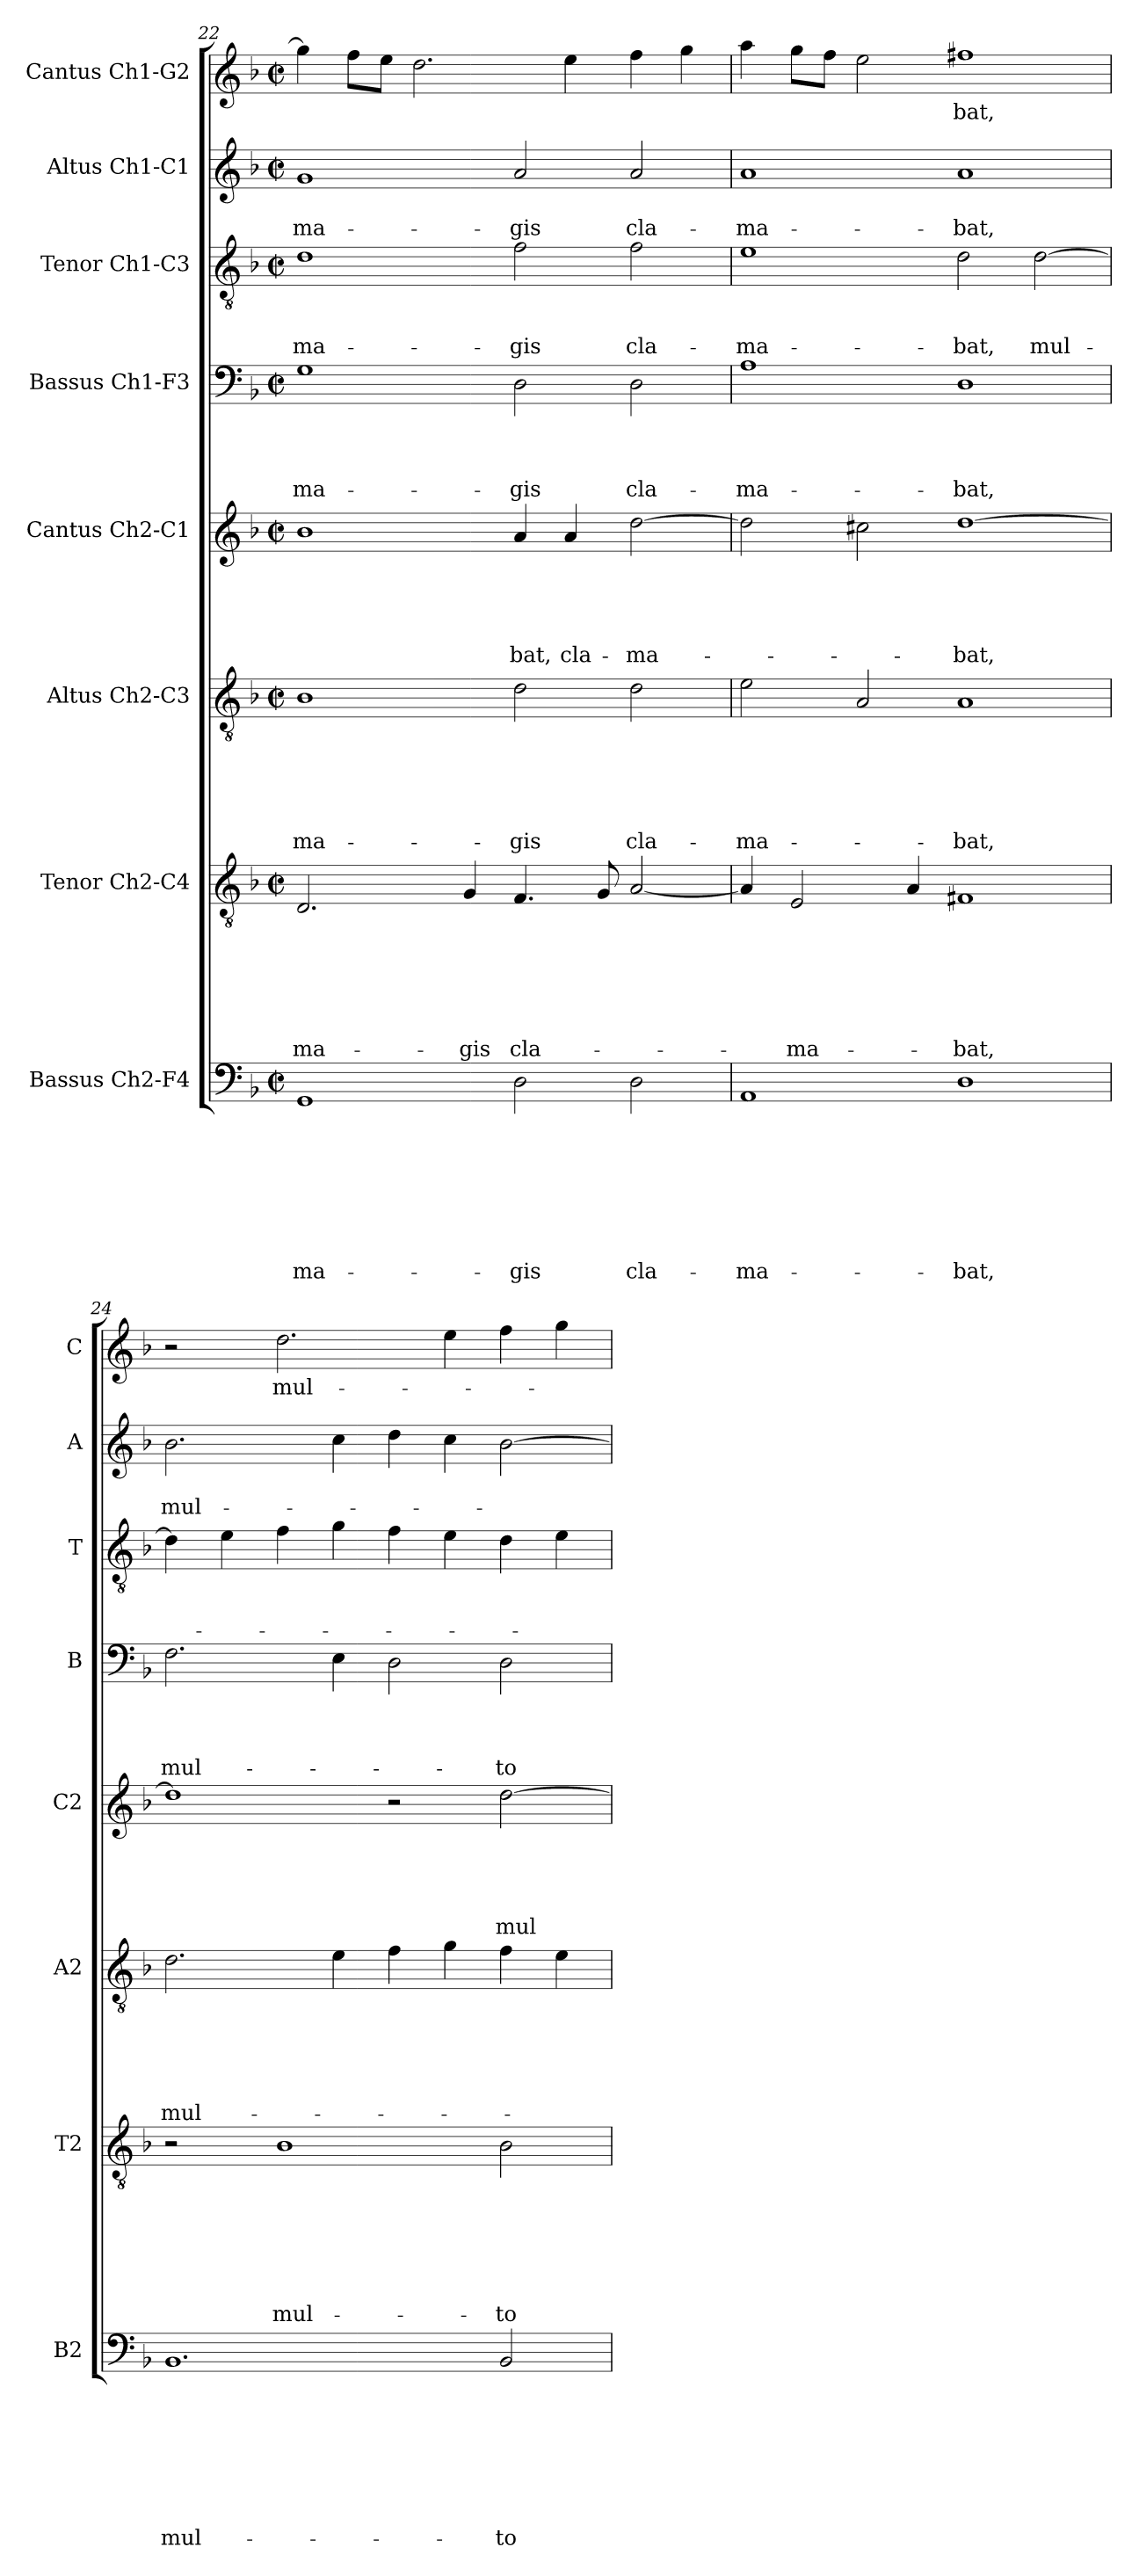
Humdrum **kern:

**kern	**text	**text	**text	**text	**text	**text	**text	**text	**kern	**text	**text	**text	**text	**text	**text	**text	**kern	**text	**text	**text	**text	**text	**text	**kern	**text	**text	**text	**text	**text	**kern	**text	**text	**text	**text	**kern	**text	**text	**text	**kern	**text	**text	**kern	**text
*part8	*part8	*part8	*part8	*part8	*part8	*part8	*part8	*part8	*part7	*part7	*part7	*part7	*part7	*part7	*part7	*part7	*part6	*part6	*part6	*part6	*part6	*part6	*part6	*part5	*part5	*part5	*part5	*part5	*part5	*part4	*part4	*part4	*part4	*part4	*part3	*part3	*part3	*part3	*part2	*part2	*part2	*part1	*part1
*staff8	*staff8	*staff8	*staff8	*staff8	*staff8	*staff8	*staff8	*staff8	*staff7	*staff7	*staff7	*staff7	*staff7	*staff7	*staff7	*staff7	*staff6	*staff6	*staff6	*staff6	*staff6	*staff6	*staff6	*staff5	*staff5	*staff5	*staff5	*staff5	*staff5	*staff4	*staff4	*staff4	*staff4	*staff4	*staff3	*staff3	*staff3	*staff3	*staff2	*staff2	*staff2	*staff1	*staff1
*I"Bassus Ch2-F4	*	*	*	*	*	*	*	*	*I"Tenor Ch2-C4	*	*	*	*	*	*	*	*I"Altus Ch2-C3	*	*	*	*	*	*	*I"Cantus Ch2-C1	*	*	*	*	*	*I"Bassus Ch1-F3	*	*	*	*	*I"Tenor Ch1-C3	*	*	*	*I"Altus Ch1-C1	*	*	*I"Cantus Ch1-G2	*
*I'B2	*	*	*	*	*	*	*	*	*I'T2	*	*	*	*	*	*	*	*I'A2	*	*	*	*	*	*	*I'C2	*	*	*	*	*	*I'B	*	*	*	*	*I'T	*	*	*	*I'A	*	*	*I'C	*
*clefF4	*	*	*	*	*	*	*	*	*clefGv2	*	*	*	*	*	*	*	*clefGv2	*	*	*	*	*	*	*clefG2	*	*	*	*	*	*clefF4	*	*	*	*	*clefGv2	*	*	*	*clefG2	*	*	*clefG2	*
*k[b-]	*	*	*	*	*	*	*	*	*k[b-]	*	*	*	*	*	*	*	*k[b-]	*	*	*	*	*	*	*k[b-]	*	*	*	*	*	*k[b-]	*	*	*	*	*k[b-]	*	*	*	*k[b-]	*	*	*k[b-]	*
*F:	*	*	*	*	*	*	*	*	*F:	*	*	*	*	*	*	*	*F:	*	*	*	*	*	*	*F:	*	*	*	*	*	*F:	*	*	*	*	*F:	*	*	*	*F:	*	*	*F:	*
*M2/2	*	*	*	*	*	*	*	*	*M2/2	*	*	*	*	*	*	*	*M2/2	*	*	*	*	*	*	*M2/2	*	*	*	*	*	*M2/2	*	*	*	*	*M2/2	*	*	*	*M2/2	*	*	*M2/2	*
*met(c|)	*	*	*	*	*	*	*	*	*met(c|)	*	*	*	*	*	*	*	*met(c|)	*	*	*	*	*	*	*met(c|)	*	*	*	*	*	*met(c|)	*	*	*	*	*met(c|)	*	*	*	*met(c|)	*	*	*met(c|)	*
=22	=22	=22	=22	=22	=22	=22	=22	=22	=22	=22	=22	=22	=22	=22	=22	=22	=22	=22	=22	=22	=22	=22	=22	=22	=22	=22	=22	=22	=22	=22	=22	=22	=22	=22	=22	=22	=22	=22	=22	=22	=22	=22	=22
!	!	!	!	!	!	!	!	!LO:LY:b	!	!	!	!	!	!	!	!LO:LY:b	!	!	!	!	!	!	!LO:LY:b	!	!	!	!	!	!	!	!	!	!	!LO:LY:b	!	!	!	!LO:LY:b	!	!	!LO:LY:b	!	!
1GG	.	.	.	.	.	.	.	ma-	2.D/	.	.	.	.	.	.	ma-	1B-	.	.	.	.	.	ma-	1b-	.	.	.	.	.	1G	.	.	.	ma-	1d	.	.	ma-	1g	.	ma-	4gg\]	.
.	.	.	.	.	.	.	.	.	.	.	.	.	.	.	.	.	.	.	.	.	.	.	.	.	.	.	.	.	.	.	.	.	.	.	.	.	.	.	.	.	.	8ff\L	.
.	.	.	.	.	.	.	.	.	.	.	.	.	.	.	.	.	.	.	.	.	.	.	.	.	.	.	.	.	.	.	.	.	.	.	.	.	.	.	.	.	.	8ee\J	.
.	.	.	.	.	.	.	.	.	.	.	.	.	.	.	.	.	.	.	.	.	.	.	.	.	.	.	.	.	.	.	.	.	.	.	.	.	.	.	.	.	.	2.dd\	.
!	!	!	!	!	!	!	!	!	!	!	!	!	!	!	!	!LO:LY:b	!	!	!	!	!	!	!	!	!	!	!	!	!	!	!	!	!	!	!	!	!	!	!	!	!	!	!
.	.	.	.	.	.	.	.	.	4G/	.	.	.	.	.	.	-gis	.	.	.	.	.	.	.	.	.	.	.	.	.	.	.	.	.	.	.	.	.	.	.	.	.	.	.
!	!	!	!	!	!	!	!	!LO:LY:b	!	!	!	!	!	!	!	!LO:LY:b	!	!	!	!	!	!	!LO:LY:b	!	!	!	!	!	!LO:LY:b	!	!	!	!	!LO:LY:b	!	!	!	!LO:LY:b	!	!	!LO:LY:b	!	!
2D\	.	.	.	.	.	.	.	-gis	4.F/	.	.	.	.	.	.	cla-	2d\	.	.	.	.	.	-gis	4a/	.	.	.	.	-bat,	2D\	.	.	.	-gis	2f\	.	.	-gis	2a/	.	-gis	.	.
!	!	!	!	!	!	!	!	!	!	!	!	!	!	!	!	!	!	!	!	!	!	!	!	!	!	!	!	!	!LO:LY:b	!	!	!	!	!	!	!	!	!	!	!	!	!	!
.	.	.	.	.	.	.	.	.	.	.	.	.	.	.	.	.	.	.	.	.	.	.	.	4a/	.	.	.	.	cla-	.	.	.	.	.	.	.	.	.	.	.	.	4ee\	.
.	.	.	.	.	.	.	.	.	8G/	.	.	.	.	.	.	.	.	.	.	.	.	.	.	.	.	.	.	.	.	.	.	.	.	.	.	.	.	.	.	.	.	.	.
!	!	!	!	!	!	!	!	!LO:LY:b	!	!	!	!	!	!	!	!	!	!	!	!	!	!	!LO:LY:b	!	!	!	!	!	!LO:LY:b	!	!	!	!	!LO:LY:b	!	!	!	!LO:LY:b	!	!	!LO:LY:b	!	!
2D\	.	.	.	.	.	.	.	cla-	[2A/	.	.	.	.	.	.	.	2d\	.	.	.	.	.	cla-	[2dd\	.	.	.	.	-ma-	2D\	.	.	.	cla-	2f\	.	.	cla-	2a/	.	cla-	4ff\	.
.	.	.	.	.	.	.	.	.	.	.	.	.	.	.	.	.	.	.	.	.	.	.	.	.	.	.	.	.	.	.	.	.	.	.	.	.	.	.	.	.	.	4gg\	.
=23	=23	=23	=23	=23	=23	=23	=23	=23	=23	=23	=23	=23	=23	=23	=23	=23	=23	=23	=23	=23	=23	=23	=23	=23	=23	=23	=23	=23	=23	=23	=23	=23	=23	=23	=23	=23	=23	=23	=23	=23	=23	=23	=23
!	!	!	!	!	!	!	!	!LO:LY:b	!	!	!	!	!	!	!	!	!	!	!	!	!	!	!LO:LY:b	!	!	!	!	!	!	!	!	!	!	!LO:LY:b	!	!	!	!LO:LY:b	!	!	!LO:LY:b	!	!
1AA	.	.	.	.	.	.	.	-ma-	4A/]	.	.	.	.	.	.	.	2e\	.	.	.	.	.	-ma-	2dd\]	.	.	.	.	.	1A	.	.	.	-ma-	1e	.	.	-ma-	1a	.	-ma-	4aa\	.
!	!	!	!	!	!	!	!	!	!	!	!	!	!	!	!	!LO:LY:b	!	!	!	!	!	!	!	!	!	!	!	!	!	!	!	!	!	!	!	!	!	!	!	!	!	!	!
.	.	.	.	.	.	.	.	.	2E/	.	.	.	.	.	.	-ma-	.	.	.	.	.	.	.	.	.	.	.	.	.	.	.	.	.	.	.	.	.	.	.	.	.	8gg\L	.
.	.	.	.	.	.	.	.	.	.	.	.	.	.	.	.	.	.	.	.	.	.	.	.	.	.	.	.	.	.	.	.	.	.	.	.	.	.	.	.	.	.	8ff\J	.
.	.	.	.	.	.	.	.	.	.	.	.	.	.	.	.	.	2A/	.	.	.	.	.	.	2cc#X\	.	.	.	.	.	.	.	.	.	.	.	.	.	.	.	.	.	2ee\	.
.	.	.	.	.	.	.	.	.	4A/	.	.	.	.	.	.	.	.	.	.	.	.	.	.	.	.	.	.	.	.	.	.	.	.	.	.	.	.	.	.	.	.	.	.
!	!	!	!	!	!	!	!	!LO:LY:b	!	!	!	!	!	!	!	!LO:LY:b	!	!	!	!	!	!	!LO:LY:b	!	!	!	!	!	!LO:LY:b	!	!	!	!	!LO:LY:b	!	!	!	!LO:LY:b	!	!	!LO:LY:b	!	!LO:LY:b
1D	.	.	.	.	.	.	.	-bat,	1F#X	.	.	.	.	.	.	-bat,	1A	.	.	.	.	.	-bat,	[1dd	.	.	.	.	-bat,	1D	.	.	.	-bat,	2d\	.	.	-bat,	1a	.	-bat,	1ff#X	-bat,
!	!	!	!	!	!	!	!	!	!	!	!	!	!	!	!	!	!	!	!	!	!	!	!	!	!	!	!	!	!	!	!	!	!	!	!	!	!	!LO:LY:b	!	!	!	!	!
.	.	.	.	.	.	.	.	.	.	.	.	.	.	.	.	.	.	.	.	.	.	.	.	.	.	.	.	.	.	.	.	.	.	.	[2d\	.	.	mul-	.	.	.	.	.
!!LO:LB:g=z
=24	=24	=24	=24	=24	=24	=24	=24	=24	=24	=24	=24	=24	=24	=24	=24	=24	=24	=24	=24	=24	=24	=24	=24	=24	=24	=24	=24	=24	=24	=24	=24	=24	=24	=24	=24	=24	=24	=24	=24	=24	=24	=24	=24
!	!	!	!	!	!	!	!	!LO:LY:b	!	!	!	!	!	!	!	!	!	!	!	!	!	!	!LO:LY:b	!	!	!	!	!	!	!	!	!	!	!LO:LY:b	!	!	!	!	!	!	!LO:LY:b	!	!
1.BB-	.	.	.	.	.	.	.	mul-	2r	.	.	.	.	.	.	.	2.d\	.	.	.	.	.	mul-	1dd]	.	.	.	.	.	2.F\	.	.	.	mul-	4d\]	.	.	.	2.b-\	.	mul-	2r	.
.	.	.	.	.	.	.	.	.	.	.	.	.	.	.	.	.	.	.	.	.	.	.	.	.	.	.	.	.	.	.	.	.	.	.	4e\	.	.	.	.	.	.	.	.
!	!	!	!	!	!	!	!	!	!	!	!	!	!	!	!	!LO:LY:b	!	!	!	!	!	!	!	!	!	!	!	!	!	!	!	!	!	!	!	!	!	!	!	!	!	!	!LO:LY:b
.	.	.	.	.	.	.	.	.	1B-	.	.	.	.	.	.	mul-	.	.	.	.	.	.	.	.	.	.	.	.	.	.	.	.	.	.	4f\	.	.	.	.	.	.	2.dd\	mul-
.	.	.	.	.	.	.	.	.	.	.	.	.	.	.	.	.	4e\	.	.	.	.	.	.	.	.	.	.	.	.	4E\	.	.	.	.	4g\	.	.	.	4cc\	.	.	.	.
.	.	.	.	.	.	.	.	.	.	.	.	.	.	.	.	.	4f\	.	.	.	.	.	.	2r	.	.	.	.	.	2D\	.	.	.	.	4f\	.	.	.	4dd\	.	.	.	.
.	.	.	.	.	.	.	.	.	.	.	.	.	.	.	.	.	4g\	.	.	.	.	.	.	.	.	.	.	.	.	.	.	.	.	.	4e\	.	.	.	4cc\	.	.	4ee\	.
!	!	!	!	!	!	!	!	!LO:LY:b	!	!	!	!	!	!	!	!LO:LY:b	!	!	!	!	!	!	!	!	!	!	!	!	!LO:LY:b	!	!	!	!	!LO:LY:b	!	!	!	!	!	!	!	!	!
2BB-/	.	.	.	.	.	.	.	-to	2B-\	.	.	.	.	.	.	-to	4f\	.	.	.	.	.	.	[2dd\	.	.	.	.	mul-	2D\	.	.	.	-to	4d\	.	.	.	[2b-\	.	.	4ff\	.
.	.	.	.	.	.	.	.	.	.	.	.	.	.	.	.	.	4e\	.	.	.	.	.	.	.	.	.	.	.	.	.	.	.	.	.	4e\	.	.	.	.	.	.	4gg\	.
=	=	=	=	=	=	=	=	=	=	=	=	=	=	=	=	=	=	=	=	=	=	=	=	=	=	=	=	=	=	=	=	=	=	=	=	=	=	=	=	=	=	=	=
*-	*-	*-	*-	*-	*-	*-	*-	*-	*-	*-	*-	*-	*-	*-	*-	*-	*-	*-	*-	*-	*-	*-	*-	*-	*-	*-	*-	*-	*-	*-	*-	*-	*-	*-	*-	*-	*-	*-	*-	*-	*-	*-	*-
